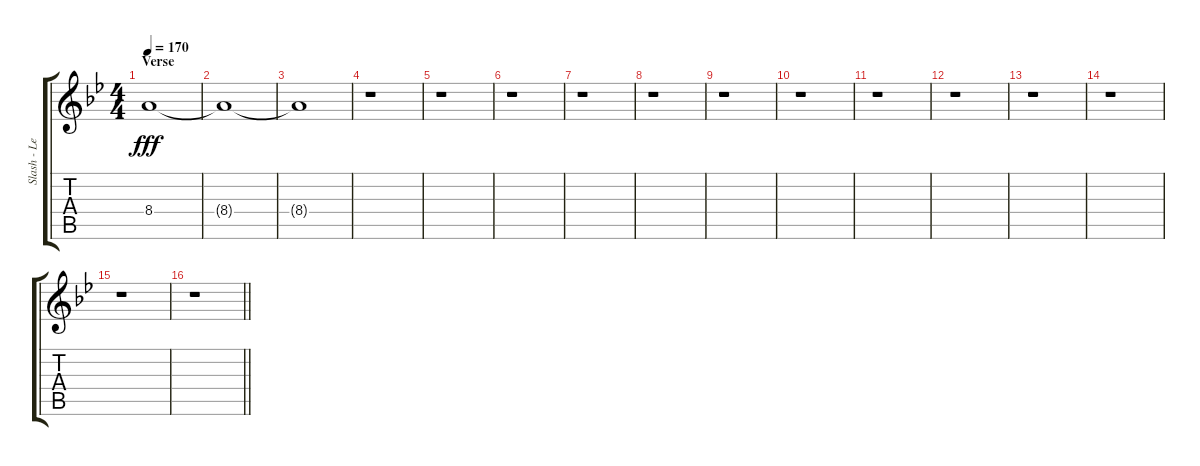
\track ("Slash - Lead Guitar" "Slash - Le") {instrument distortionguitar}
\staff {score tabs}
\tuning (Eb4 Bb3 Gb3 Db3 Ab2 Eb2) {hide}
\ts (4 4)
\section ("" "Verse")
\tempo 170
\clef g2
\ks bb
8.4{t}.1{dy fff} |
8.4{t}.1{volume 0} |
8.4{t}.1{volume 0} |
r.1 |
r.1 |
r.1 |
r.1 |
r.1 |
r.1 |
r.1 |
r.1 |
r.1 |
r.1 |
r.1 |
r.1 |
\barLineRight lightlight
r.1
